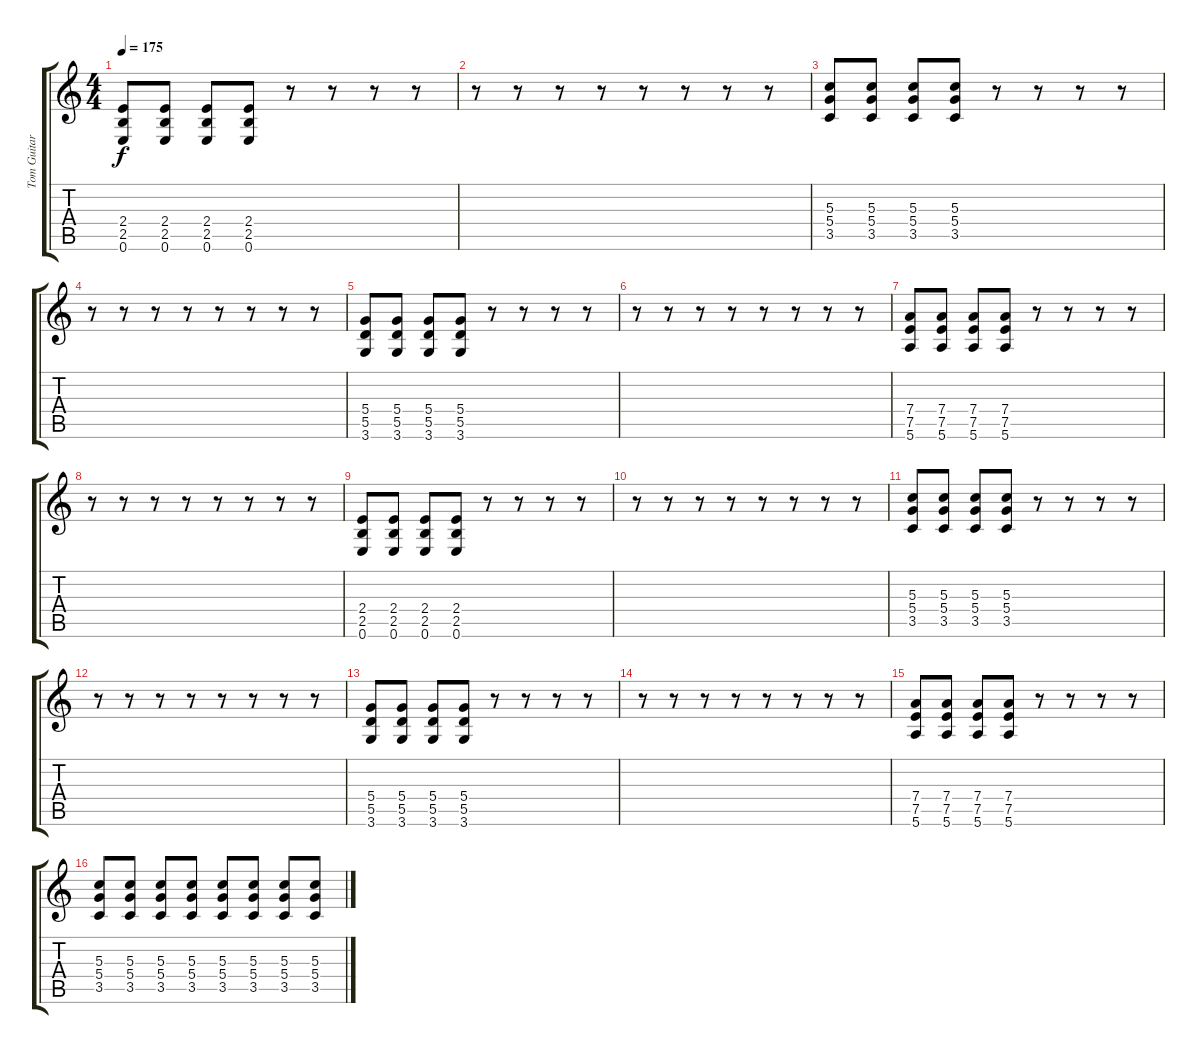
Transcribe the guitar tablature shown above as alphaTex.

\track ("Tom Guitar 1" "Tom Guitar") {instrument distortionguitar}
\staff {score tabs}
\tuning (E4 B3 G3 D3 A2 E2) {hide}
\ts (4 4)
\tempo 175
\clef g2
\ks c
(2.4 2.5 0.6).8{dy f instrument distortionguitar} (2.4 2.5 0.6).8 (2.4 2.5 0.6).8 (2.4 2.5 0.6).8 r.8 r.8 r.8 r.8 |
r.8 r.8 r.8 r.8 r.8 r.8 r.8 r.8 |
(5.3 5.4 3.5).8 (5.3 5.4 3.5).8 (5.3 5.4 3.5).8 (5.3 5.4 3.5).8 r.8 r.8 r.8 r.8 |
r.8 r.8 r.8 r.8 r.8 r.8 r.8 r.8 |
(5.4 5.5 3.6).8 (5.4 5.5 3.6).8 (5.4 5.5 3.6).8 (5.4 5.5 3.6).8 r.8 r.8 r.8 r.8 |
r.8 r.8 r.8 r.8 r.8 r.8 r.8 r.8 |
(7.4 7.5 5.6).8 (7.4 7.5 5.6).8 (7.4 7.5 5.6).8 (7.4 7.5 5.6).8 r.8 r.8 r.8 r.8 |
r.8 r.8 r.8 r.8 r.8 r.8 r.8 r.8 |
(2.4 2.5 0.6).8 (2.4 2.5 0.6).8 (2.4 2.5 0.6).8 (2.4 2.5 0.6).8 r.8 r.8 r.8 r.8 |
r.8 r.8 r.8 r.8 r.8 r.8 r.8 r.8 |
(5.3 5.4 3.5).8 (5.3 5.4 3.5).8 (5.3 5.4 3.5).8 (5.3 5.4 3.5).8 r.8 r.8 r.8 r.8 |
r.8 r.8 r.8 r.8 r.8 r.8 r.8 r.8 |
(5.4 5.5 3.6).8 (5.4 5.5 3.6).8 (5.4 5.5 3.6).8 (5.4 5.5 3.6).8 r.8 r.8 r.8 r.8 |
r.8 r.8 r.8 r.8 r.8 r.8 r.8 r.8 |
(7.4 7.5 5.6).8 (7.4 7.5 5.6).8 (7.4 7.5 5.6).8 (7.4 7.5 5.6).8 r.8 r.8 r.8 r.8 |
(5.3 5.4 3.5).8 (5.3 5.4 3.5).8 (5.3 5.4 3.5).8 (5.3 5.4 3.5).8 (5.3 5.4 3.5).8 (5.3 5.4 3.5).8 (5.3 5.4 3.5).8 (5.3 5.4 3.5).8
